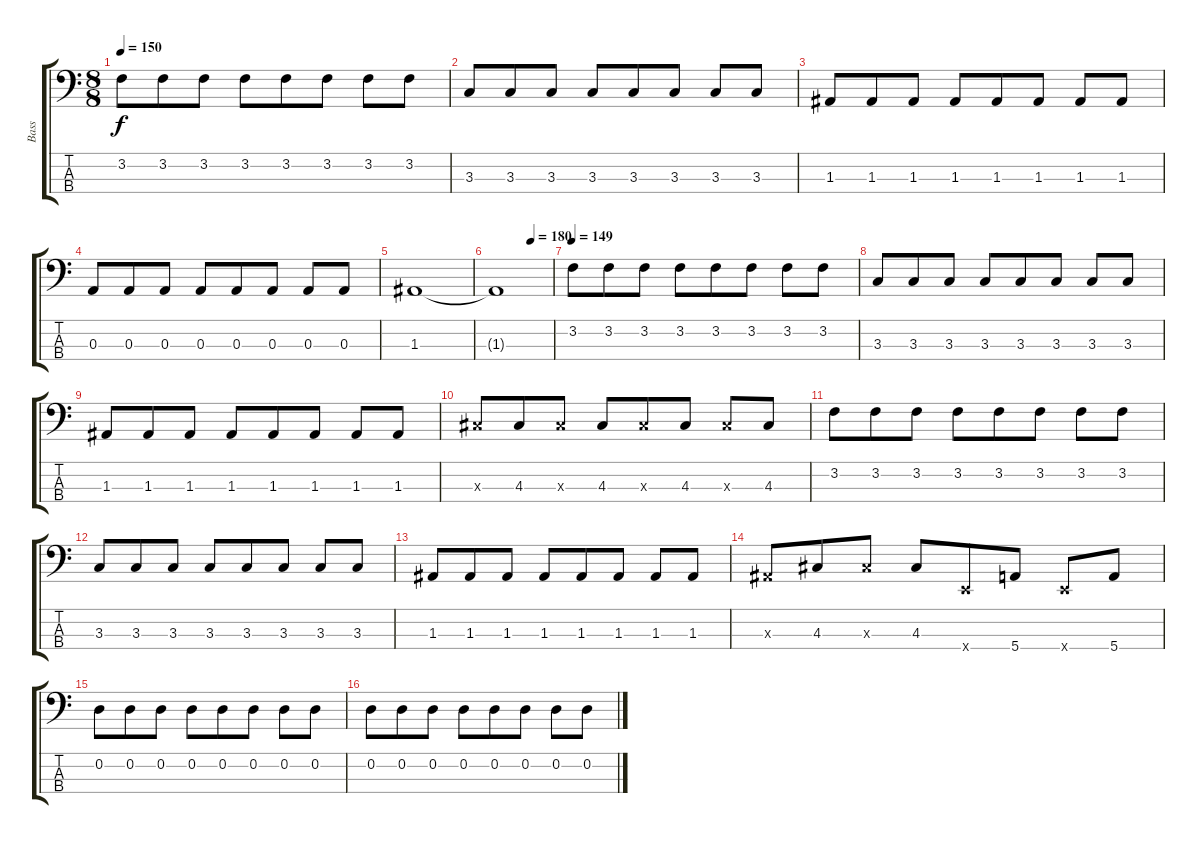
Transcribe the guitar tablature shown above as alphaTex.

\track ("Bass" "Bass") {instrument acousticbass}
\staff {score tabs}
\tuning (G2 D2 A1 E1) {hide}
\ts (8 8)
\tempo 150
\clef f4
\ks c
3.2.8{dy f} 3.2.8 3.2.8 3.2.8 3.2.8 3.2.8 3.2.8 3.2.8 |
3.3.8 3.3.8 3.3.8 3.3.8 3.3.8 3.3.8 3.3.8 3.3.8 |
1.3.8 1.3.8 1.3.8 1.3.8 1.3.8 1.3.8 1.3.8 1.3.8 |
0.3.8 0.3.8 0.3.8 0.3.8 0.3.8 0.3.8 0.3.8 0.3.8 |
1.3.1 |
\tempo (180 0.625)
1.3{t}.1 |
\tempo 149
3.2.8 3.2.8 3.2.8 3.2.8 3.2.8 3.2.8 3.2.8 3.2.8 |
3.3.8 3.3.8 3.3.8 3.3.8 3.3.8 3.3.8 3.3.8 3.3.8 |
1.3.8 1.3.8 1.3.8 1.3.8 1.3.8 1.3.8 1.3.8 1.3.8 |
4.3{x}.8 4.3.8 4.3{x}.8 4.3.8 4.3{x}.8 4.3.8 4.3{x}.8 4.3.8 |
3.2.8 3.2.8 3.2.8 3.2.8 3.2.8 3.2.8 3.2.8 3.2.8 |
3.3.8 3.3.8 3.3.8 3.3.8 3.3.8 3.3.8 3.3.8 3.3.8 |
1.3.8 1.3.8 1.3.8 1.3.8 1.3.8 1.3.8 1.3.8 1.3.8 |
1.3{x}.8 4.3.8 4.3{x}.8 4.3.8 0.4{x}.8 5.4.8 0.4{x}.8 5.4.8 |
0.2.8 0.2.8 0.2.8 0.2.8 0.2.8 0.2.8 0.2.8 0.2.8 |
0.2.8 0.2.8 0.2.8 0.2.8 0.2.8 0.2.8 0.2.8 0.2.8
